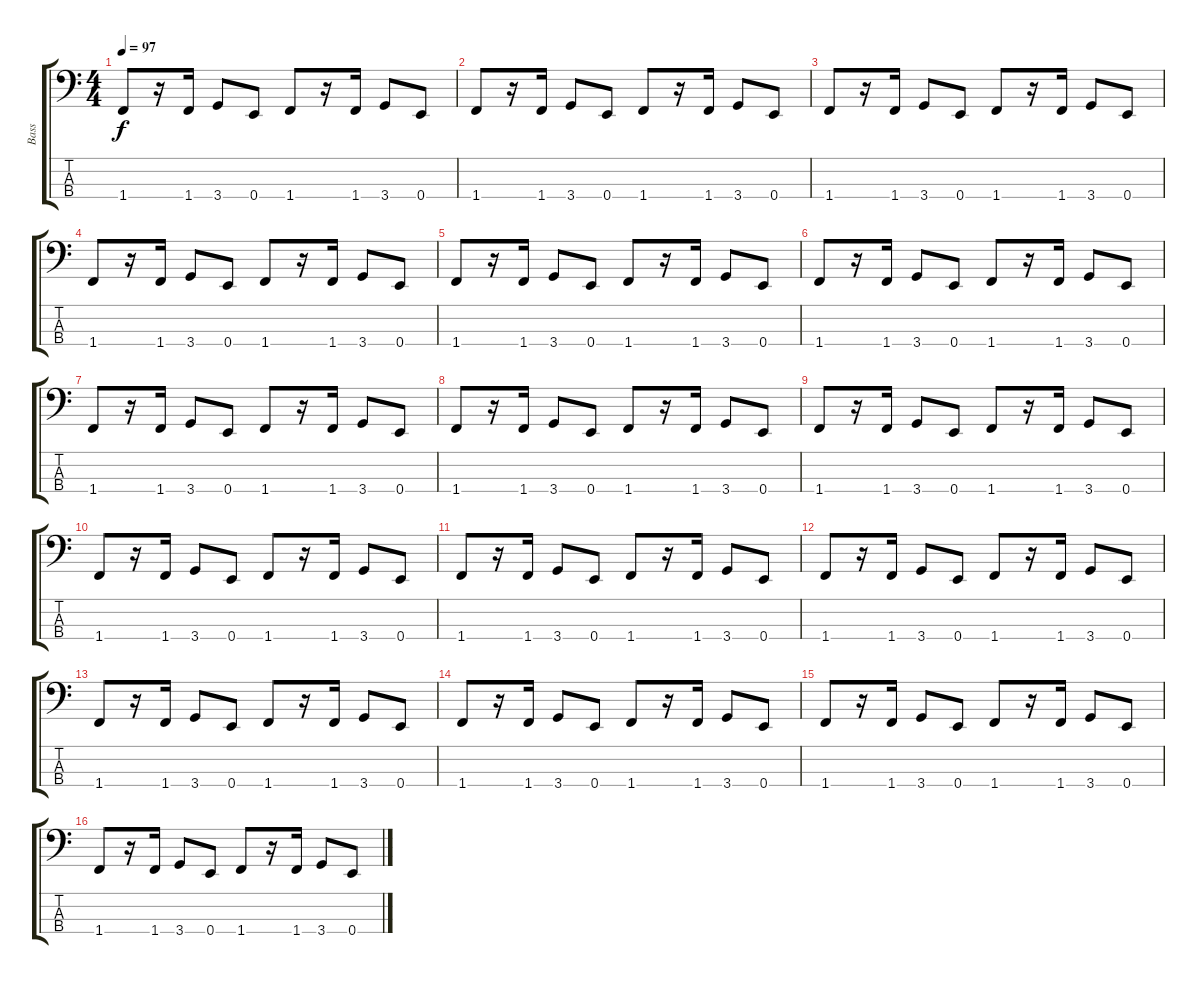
\track ("Bass" "Bass") {instrument electricbassfinger}
\staff {score tabs}
\tuning (G2 D2 A1 E1) {hide}
\ts (4 4)
\tempo 97
\clef f4
\ks c
1.4.8{dy f} r.16 1.4.16 3.4.8 0.4.8 1.4.8 r.16 1.4.16 3.4.8 0.4.8 |
1.4.8 r.16 1.4.16 3.4.8 0.4.8 1.4.8 r.16 1.4.16 3.4.8 0.4.8 |
1.4.8 r.16 1.4.16 3.4.8 0.4.8 1.4.8 r.16 1.4.16 3.4.8 0.4.8 |
1.4.8 r.16 1.4.16 3.4.8 0.4.8 1.4.8 r.16 1.4.16 3.4.8 0.4.8 |
1.4.8 r.16 1.4.16 3.4.8 0.4.8 1.4.8 r.16 1.4.16 3.4.8 0.4.8 |
1.4.8 r.16 1.4.16 3.4.8 0.4.8 1.4.8 r.16 1.4.16 3.4.8 0.4.8 |
1.4.8 r.16 1.4.16 3.4.8 0.4.8 1.4.8 r.16 1.4.16 3.4.8 0.4.8 |
1.4.8 r.16 1.4.16 3.4.8 0.4.8 1.4.8 r.16 1.4.16 3.4.8 0.4.8 |
1.4.8 r.16 1.4.16 3.4.8 0.4.8 1.4.8 r.16 1.4.16 3.4.8 0.4.8 |
1.4.8 r.16 1.4.16 3.4.8 0.4.8 1.4.8 r.16 1.4.16 3.4.8 0.4.8 |
1.4.8 r.16 1.4.16 3.4.8 0.4.8 1.4.8 r.16 1.4.16 3.4.8 0.4.8 |
1.4.8 r.16 1.4.16 3.4.8 0.4.8 1.4.8 r.16 1.4.16 3.4.8 0.4.8 |
1.4.8 r.16 1.4.16 3.4.8 0.4.8 1.4.8 r.16 1.4.16 3.4.8 0.4.8 |
1.4.8 r.16 1.4.16 3.4.8 0.4.8 1.4.8 r.16 1.4.16 3.4.8 0.4.8 |
1.4.8 r.16 1.4.16 3.4.8 0.4.8 1.4.8 r.16 1.4.16 3.4.8 0.4.8 |
1.4.8 r.16 1.4.16 3.4.8 0.4.8 1.4.8 r.16 1.4.16 3.4.8 0.4.8
